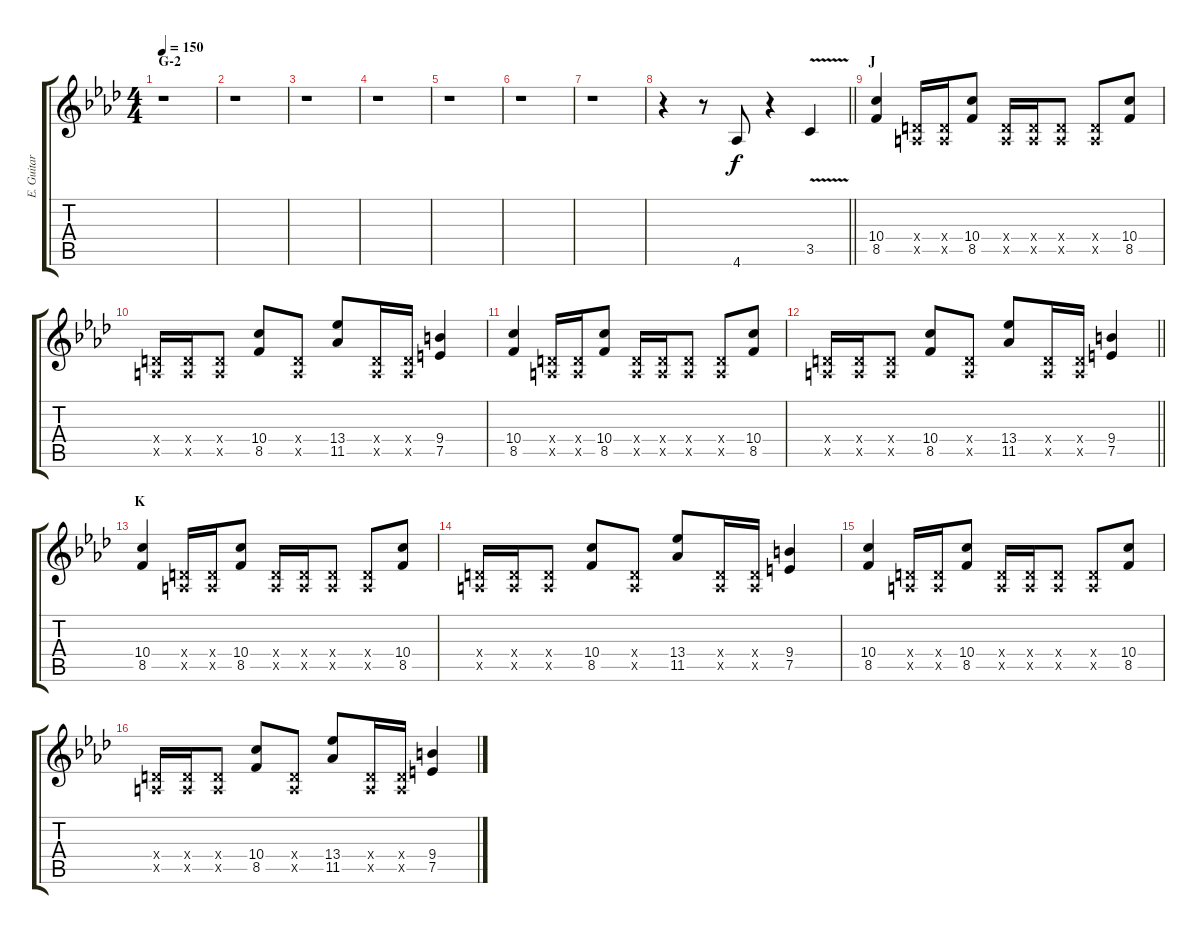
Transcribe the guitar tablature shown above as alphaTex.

\track ("E. Guitar I" "E. Guitar ") {instrument overdrivenguitar}
\staff {score tabs}
\tuning (E4 B3 G3 D3 A2 E2) {hide}
\ts (4 4)
\section ("" "G-2")
\tempo 150
\clef g2
\ks ab
r.1{dy f} |
r.1 |
r.1 |
r.1 |
r.1 |
r.1 |
r.1 |
\barLineRight lightlight
r.4 r.8 4.6.8 r.4 3.5{v}.4 |
\section ("" "J")
(10.4 8.5).4 (0.4{x} 0.5{x}).16 (0.4{x} 0.5{x}).16 (10.4 8.5).8 (0.4{x} 0.5{x}).16 (0.4{x} 0.5{x}).16 (0.4{x} 0.5{x}).8 (0.4{x} 0.5{x}).8 (10.4 8.5).8 |
(0.4{x} 0.5{x}).16 (0.4{x} 0.5{x}).16 (0.4{x} 0.5{x}).8 (10.4 8.5).8 (0.4{x} 0.5{x}).8 (13.4 11.5).8 (0.4{x} 0.5{x}).16 (0.4{x} 0.5{x}).16 (9.4 7.5).4 |
(10.4 8.5).4 (0.4{x} 0.5{x}).16 (0.4{x} 0.5{x}).16 (10.4 8.5).8 (0.4{x} 0.5{x}).16 (0.4{x} 0.5{x}).16 (0.4{x} 0.5{x}).8 (0.4{x} 0.5{x}).8 (10.4 8.5).8 |
\barLineRight lightlight
(0.4{x} 0.5{x}).16 (0.4{x} 0.5{x}).16 (0.4{x} 0.5{x}).8 (10.4 8.5).8 (0.4{x} 0.5{x}).8 (13.4 11.5).8 (0.4{x} 0.5{x}).16 (0.4{x} 0.5{x}).16 (9.4 7.5).4 |
\section ("" "K")
(10.4 8.5).4 (0.4{x} 0.5{x}).16 (0.4{x} 0.5{x}).16 (10.4 8.5).8 (0.4{x} 0.5{x}).16 (0.4{x} 0.5{x}).16 (0.4{x} 0.5{x}).8 (0.4{x} 0.5{x}).8 (10.4 8.5).8 |
(0.4{x} 0.5{x}).16 (0.4{x} 0.5{x}).16 (0.4{x} 0.5{x}).8 (10.4 8.5).8 (0.4{x} 0.5{x}).8 (13.4 11.5).8 (0.4{x} 0.5{x}).16 (0.4{x} 0.5{x}).16 (9.4 7.5).4 |
(10.4 8.5).4 (0.4{x} 0.5{x}).16 (0.4{x} 0.5{x}).16 (10.4 8.5).8 (0.4{x} 0.5{x}).16 (0.4{x} 0.5{x}).16 (0.4{x} 0.5{x}).8 (0.4{x} 0.5{x}).8 (10.4 8.5).8 |
(0.4{x} 0.5{x}).16 (0.4{x} 0.5{x}).16 (0.4{x} 0.5{x}).8 (10.4 8.5).8 (0.4{x} 0.5{x}).8 (13.4 11.5).8 (0.4{x} 0.5{x}).16 (0.4{x} 0.5{x}).16 (9.4 7.5).4
